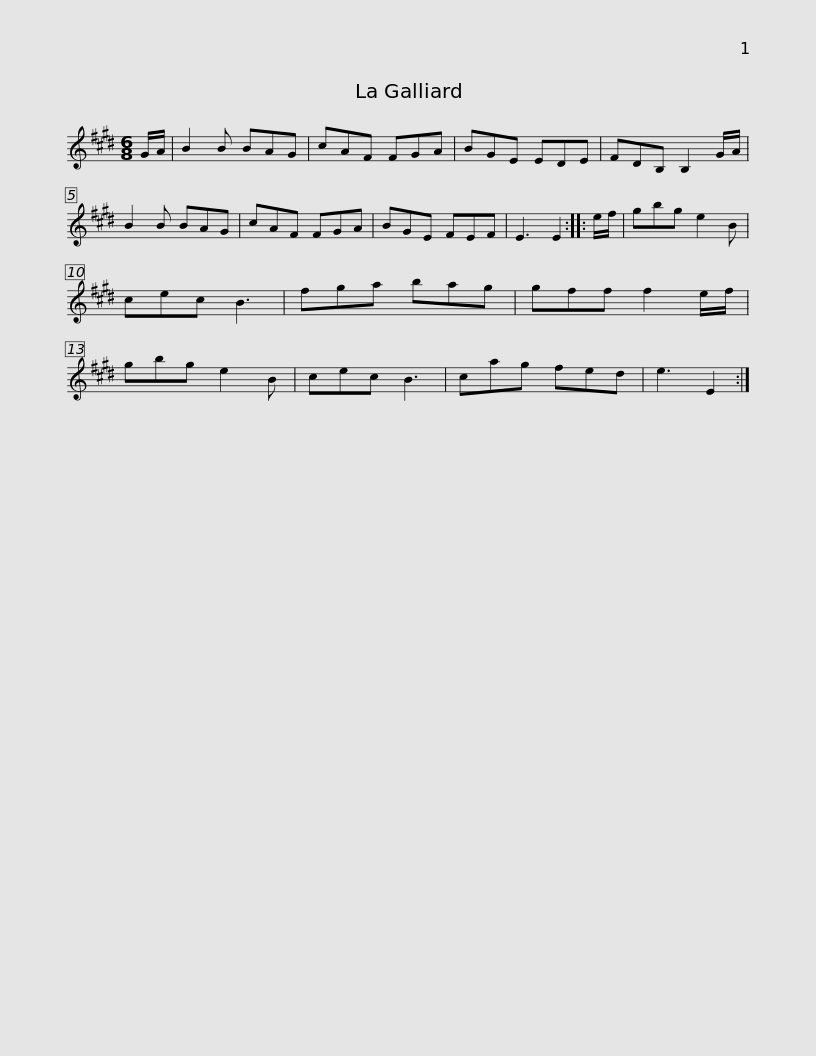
X:1
L:1/8
M:6/8
I:linebreak $
K:E
V:1 treble
V:1
 G/A/ | B2 B BAG | cAF FGA | BGE EDE | FDB, B,2 G/A/ | %5
 B2 B BAG | cAF FGA | BGE FEF |$ E3 E2 :: e/f/ | %10
 gbg e2 B | cec B3 | fga bag | gff f2 e/f/ | gbg e2 B | %15
 cec B3 |$ cag fed | e3 E2 :| %18
